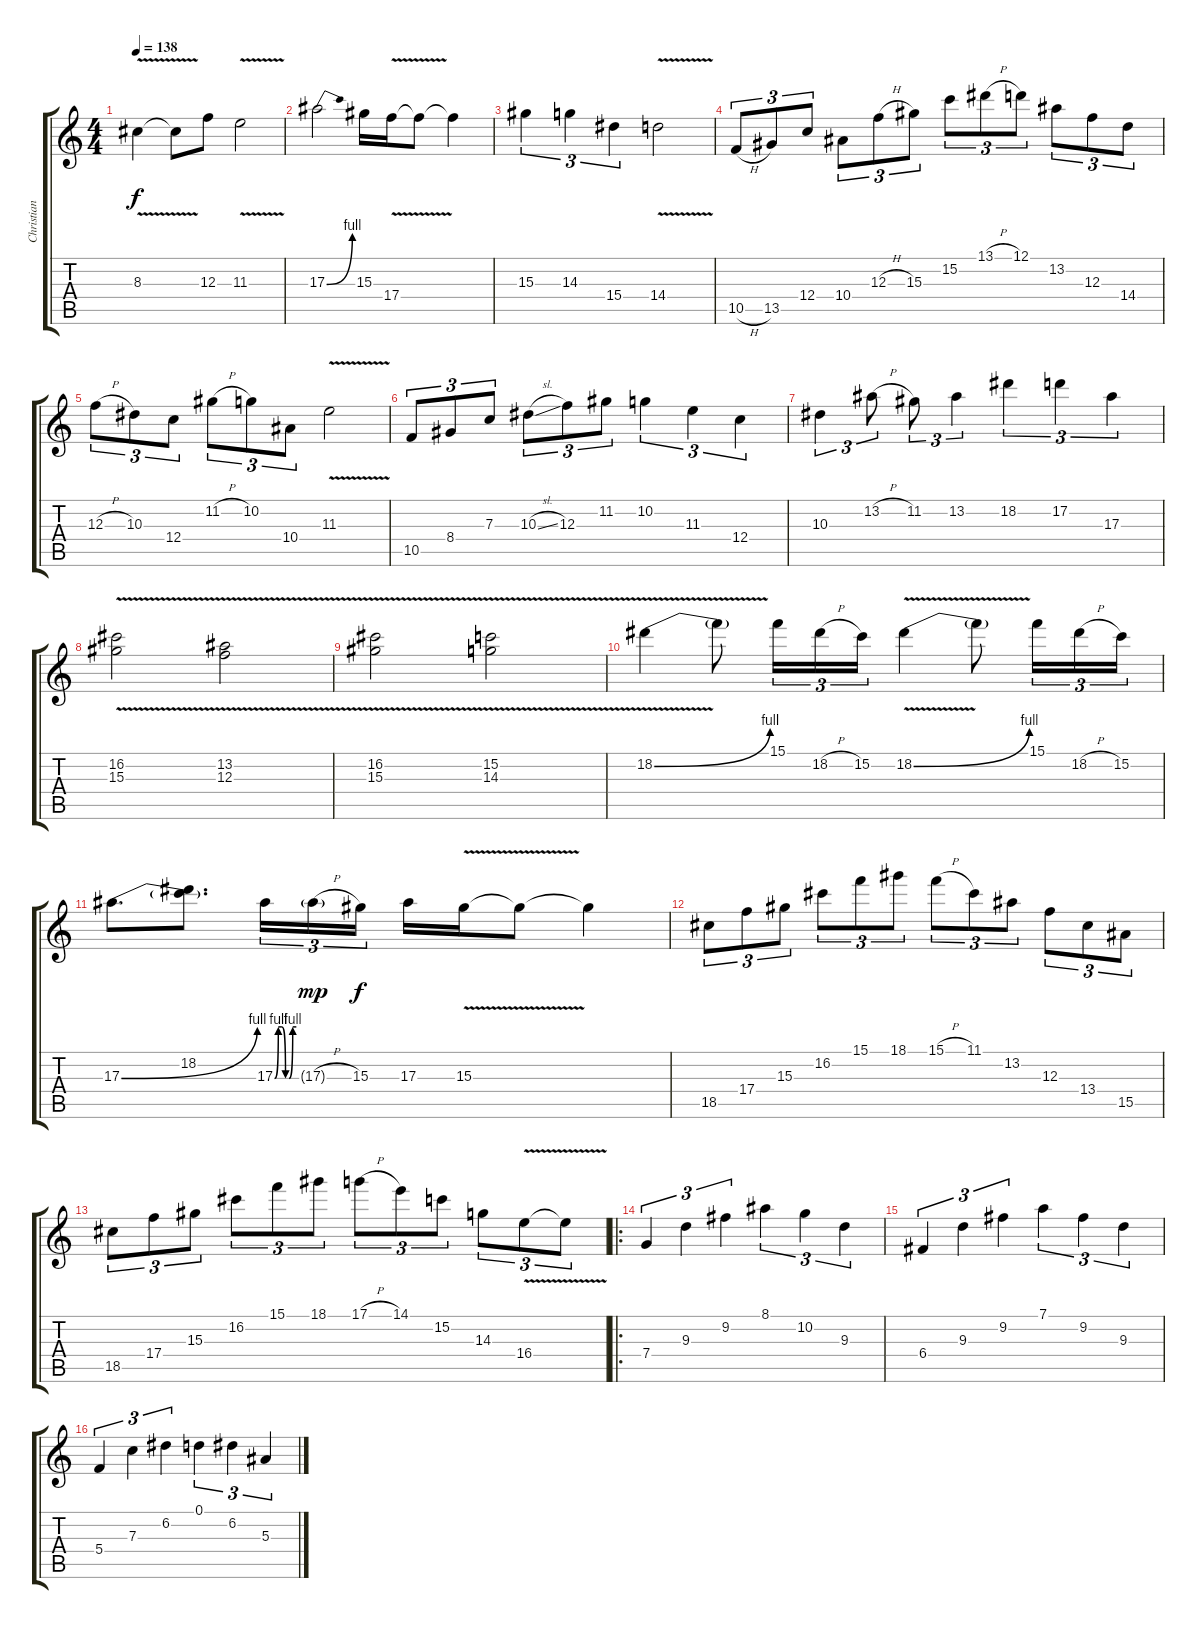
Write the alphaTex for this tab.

\track ("Christian Muenzner" "Christian ") {instrument distortionguitar}
\staff {score tabs}
\tuning (D4 A3 F3 C3 G2 D2) {hide}
\ts (4 4)
\tempo 138
\clef g2
\ks c
8.3{v}.4{dy f} 8.3{t}.8 12.3.8 11.3{v}.2 |
17.3{be (bend 0 0 60 4)}.2 15.3.16 17.4{v}.16 17.4{t}.8 17.4{t}.4 |
15.3.4{tu (3 2)} 14.3.4{tu (3 2)} 15.4.4{tu (3 2)} 14.4{v}.2 |
10.5{h}.8{tu (3 2)} 13.5.8{tu (3 2)} 12.4.8{tu (3 2)} 10.4.8{tu (3 2)} 12.3{h}.8{tu (3 2)} 15.3.8{tu (3 2)} 15.2.8{tu (3 2)} 13.1{h}.8{tu (3 2)} 12.1.8{tu (3 2)} 13.2.8{tu (3 2)} 12.3.8{tu (3 2)} 14.4.8{tu (3 2)} |
12.3{h}.8{tu (3 2)} 10.3.8{tu (3 2)} 12.4.8{tu (3 2)} 11.2{h}.8{tu (3 2)} 10.2.8{tu (3 2)} 10.4.8{tu (3 2)} 11.3{v}.2 |
10.5.8{tu (3 2)} 8.4.8{tu (3 2)} 7.3.8{tu (3 2)} 10.3{sl}.8{tu (3 2)} 12.3.8{tu (3 2)} 11.2.8{tu (3 2)} 10.2.4{tu (3 2)} 11.3.4{tu (3 2)} 12.4.4{tu (3 2)} |
10.3.4{tu (3 2)} 13.2{h}.8{tu (3 2)} 11.2.8{tu (3 2)} 13.2.4{tu (3 2)} 18.2.4{tu (3 2)} 17.2.4{tu (3 2)} 17.3.4{tu (3 2)} |
(16.2{v} 15.3).2 (13.2{v} 12.3).2 |
(16.2{v} 15.3).2 (15.2{v} 14.3).2 |
18.2{be (bend 0 0 60 4) v}.4 18.2{t}.8 15.1.16{tu (3 2)} 18.2{h}.16{tu (3 2)} 15.2.16{tu (3 2)} 18.2{be (bend 0 0 60 4) v}.4 18.2{t}.8 15.1.16{tu (3 2)} 18.2{h}.16{tu (3 2)} 15.2.16{tu (3 2)} |
17.3{be (bend 0 0 60 4)}.8{d} (18.2 17.3{t}).8{d} 17.3{be (custom 0 0 10 4 20 4 30 0 40 0 50 4 60 4)}.16{tu (3 2)} 17.3{h g}.16{tu (3 2) dy mp} 15.3.16{tu (3 2) dy f} 17.3.16 15.3{v}.16 15.3{t}.8 15.3{t}.4 |
18.5.8{tu (3 2)} 17.4.8{tu (3 2)} 15.3.8{tu (3 2)} 16.2.8{tu (3 2)} 15.1.8{tu (3 2)} 18.1.8{tu (3 2)} 15.1{h}.8{tu (3 2)} 11.1.8{tu (3 2)} 13.2.8{tu (3 2)} 12.3.8{tu (3 2)} 13.4.8{tu (3 2)} 15.5.8{tu (3 2)} |
18.5.8{tu (3 2)} 17.4.8{tu (3 2)} 15.3.8{tu (3 2)} 16.2.8{tu (3 2)} 15.1.8{tu (3 2)} 18.1.8{tu (3 2)} 17.1{h}.8{tu (3 2)} 14.1.8{tu (3 2)} 15.2.8{tu (3 2)} 14.3.8{tu (3 2)} 16.4{v}.8{tu (3 2)} 16.4{t}.8{tu (3 2)} |
\ro
7.4.4{tu (3 2) instrument electricguitarclean} 9.3.4{tu (3 2)} 9.2.4{tu (3 2)} 8.1.4{tu (3 2)} 10.2.4{tu (3 2)} 9.3.4{tu (3 2)} |
6.4.4{tu (3 2)} 9.3.4{tu (3 2)} 9.2.4{tu (3 2)} 7.1.4{tu (3 2)} 9.2.4{tu (3 2)} 9.3.4{tu (3 2)} |
5.4.4{tu (3 2)} 7.3.4{tu (3 2)} 6.2.4{tu (3 2)} 0.1.4{tu (3 2)} 6.2.4{tu (3 2)} 5.3.4{tu (3 2)}
